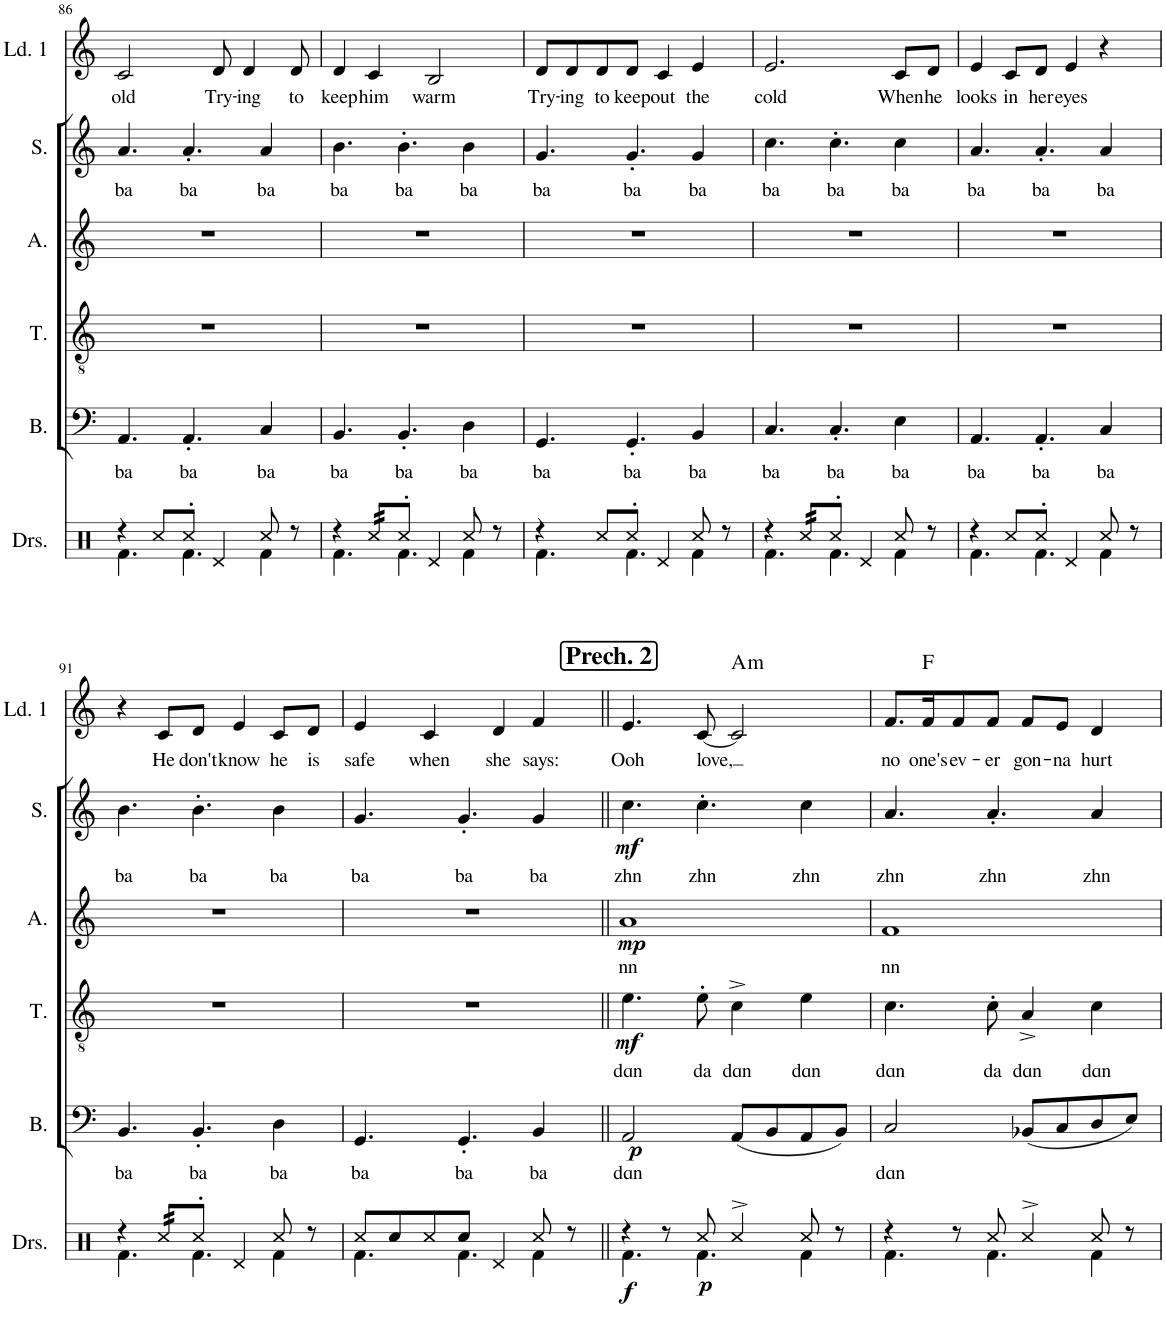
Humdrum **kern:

**kern	**dynam	**kern	**text	**dynam	**kern	**text	**dynam	**kern	**text	**dynam	**kern	**text	**dynam	**kern	**text	**harte
*part6	*part6	*part5	*part5	*part5	*part4	*part4	*part4	*part3	*part3	*part3	*part2	*part2	*part2	*part1	*part1	*part1
*staff6	*staff6	*staff5	*staff5	*staff5	*staff4	*staff4	*staff4	*staff3	*staff3	*staff3	*staff2	*staff2	*staff2	*staff1	*staff1	*
*I"Drumset	*	*I"Bass	*	*	*I"Tenor	*	*	*I"Alto	*	*	*I"Soprano	*	*	*I"Lead 1	*	*
*I'Drs.	*	*I'B.	*	*	*I'T.	*	*	*I'A.	*	*	*I'S.	*	*	*I'Ld. 1	*	*
!!LO:PB:g=z
*clefX	*	*clefF4	*	*	*clefGv2	*	*	*clefG2	*	*	*clefG2	*	*	*clefG2	*	*
*k[]	*	*k[]	*	*	*k[]	*	*	*k[]	*	*	*k[]	*	*	*k[]	*	*
*M2/2	*	*M2/2	*	*	*M2/2	*	*	*M2/2	*	*	*M2/2	*	*	*M2/2	*	*
*met(c|)	*	*met(c|)	*	*	*met(c|)	*	*	*met(c|)	*	*	*met(c|)	*	*	*met(c|)	*	*
=86	=86	=86	=86	=86	=86	=86	=86	=86	=86	=86	=86	=86	=86	=86	=86	=86
*^	*	*	*	*	*	*	*	*	*	*	*	*	*	*	*	*
!	!	!	!	!LO:LY:b	!	!	!	!	!	!	!	!	!LO:LY:b	!	!	!LO:LY:b	!
4r	4.Rf\	.	4.AA/	ba	.	1r	.	.	1r	.	.	4.a/	ba	.	2c/	old	.
8Rcc/L	.	.	.	.	.	.	.	.	.	.	.	.	.	.	.	.	.
!	!	!	!	!LO:LY:b	!	!	!	!	!	!	!	!	!LO:LY:b	!	!	!	!
8Rcc'/J	4.Rf\	.	4.AA'/	ba	.	.	.	.	.	.	.	4.a'/	ba	.	.	.	.
!	!	!	!	!	!	!	!	!	!	!	!	!	!	!	!	!LO:LY:b	!
4Rd/	.	.	.	.	.	.	.	.	.	.	.	.	.	.	8d/	Try-	.
!	!	!	!	!	!	!	!	!	!	!	!	!	!	!	!	!LO:LY:b	!
.	.	.	.	.	.	.	.	.	.	.	.	.	.	.	4d/	-ing	.
!	!	!	!	!LO:LY:b	!	!	!	!	!	!	!	!	!LO:LY:b	!	!	!	!
8Rcc/	4Rf\	.	4C/	ba	.	.	.	.	.	.	.	4a/	ba	.	.	.	.
!	!	!	!	!	!	!	!	!	!	!	!	!	!	!	!	!LO:LY:b	!
8r	.	.	.	.	.	.	.	.	.	.	.	.	.	.	8d/	to	.
=87	=87	=87	=87	=87	=87	=87	=87	=87	=87	=87	=87	=87	=87	=87	=87	=87	=87
!	!	!	!	!LO:LY:b	!	!	!	!	!	!	!	!	!LO:LY:b	!	!	!LO:LY:b	!
4r	4.Rf\	.	4.BB/	ba	.	1r	.	.	1r	.	.	4.b\	ba	.	4d/	keep	.
!	!	!	!	!	!	!	!	!	!	!	!	!	!	!	!	!LO:LY:b	!
*tremolo	*	*	*	*	*	*	*	*	*	*	*	*	*	*	*	*	*
32Rcc/LLL	.	.	.	.	.	.	.	.	.	.	.	.	.	.	4c/	him	.
32Rcc/	.	.	.	.	.	.	.	.	.	.	.	.	.	.	.	.	.
32Rcc/	.	.	.	.	.	.	.	.	.	.	.	.	.	.	.	.	.
32Rcc/	.	.	.	.	.	.	.	.	.	.	.	.	.	.	.	.	.
*Xtremolo	*	*	*	*	*	*	*	*	*	*	*	*	*	*	*	*	*
!	!	!	!	!LO:LY:b	!	!	!	!	!	!	!	!	!LO:LY:b	!	!	!	!
8Rcc'/J	4.Rf\	.	4.BB'/	ba	.	.	.	.	.	.	.	4.b'\	ba	.	.	.	.
!	!	!	!	!	!	!	!	!	!	!	!	!	!	!	!	!LO:LY:b	!
4Rd/	.	.	.	.	.	.	.	.	.	.	.	.	.	.	2B/	warm	.
!	!	!	!	!LO:LY:b	!	!	!	!	!	!	!	!	!LO:LY:b	!	!	!	!
8Rcc/	4Rf\	.	4D\	ba	.	.	.	.	.	.	.	4b\	ba	.	.	.	.
8r	.	.	.	.	.	.	.	.	.	.	.	.	.	.	.	.	.
=88	=88	=88	=88	=88	=88	=88	=88	=88	=88	=88	=88	=88	=88	=88	=88	=88	=88
!	!	!	!	!LO:LY:b	!	!	!	!	!	!	!	!	!LO:LY:b	!	!	!LO:LY:b	!
4r	4.Rf\	.	4.GG/	ba	.	1r	.	.	1r	.	.	4.g/	ba	.	8d/L	Try-	.
!	!	!	!	!	!	!	!	!	!	!	!	!	!	!	!	!LO:LY:b	!
.	.	.	.	.	.	.	.	.	.	.	.	.	.	.	8d/	-ing	.
!	!	!	!	!	!	!	!	!	!	!	!	!	!	!	!	!LO:LY:b	!
8Rcc/L	.	.	.	.	.	.	.	.	.	.	.	.	.	.	8d/	to	.
!	!	!	!	!LO:LY:b	!	!	!	!	!	!	!	!	!LO:LY:b	!	!	!LO:LY:b	!
8Rcc'/J	4.Rf\	.	4.GG'/	ba	.	.	.	.	.	.	.	4.g'/	ba	.	8d/J	keep	.
!	!	!	!	!	!	!	!	!	!	!	!	!	!	!	!	!LO:LY:b	!
4Rd/	.	.	.	.	.	.	.	.	.	.	.	.	.	.	4c/	out	.
!	!	!	!	!LO:LY:b	!	!	!	!	!	!	!	!	!LO:LY:b	!	!	!LO:LY:b	!
8Rcc/	4Rf\	.	4BB/	ba	.	.	.	.	.	.	.	4g/	ba	.	4e/	the	.
8r	.	.	.	.	.	.	.	.	.	.	.	.	.	.	.	.	.
=89	=89	=89	=89	=89	=89	=89	=89	=89	=89	=89	=89	=89	=89	=89	=89	=89	=89
!	!	!	!	!LO:LY:b	!	!	!	!	!	!	!	!	!LO:LY:b	!	!	!LO:LY:b	!
4r	4.Rf\	.	4.C/	ba	.	1r	.	.	1r	.	.	4.cc\	ba	.	2.e/	cold	.
*tremolo	*	*	*	*	*	*	*	*	*	*	*	*	*	*	*	*	*
32Rcc/LLL	.	.	.	.	.	.	.	.	.	.	.	.	.	.	.	.	.
32Rcc/	.	.	.	.	.	.	.	.	.	.	.	.	.	.	.	.	.
32Rcc/	.	.	.	.	.	.	.	.	.	.	.	.	.	.	.	.	.
32Rcc/	.	.	.	.	.	.	.	.	.	.	.	.	.	.	.	.	.
*Xtremolo	*	*	*	*	*	*	*	*	*	*	*	*	*	*	*	*	*
!	!	!	!	!LO:LY:b	!	!	!	!	!	!	!	!	!LO:LY:b	!	!	!	!
8Rcc'/J	4.Rf\	.	4.C'/	ba	.	.	.	.	.	.	.	4.cc'\	ba	.	.	.	.
4Rd/	.	.	.	.	.	.	.	.	.	.	.	.	.	.	.	.	.
!	!	!	!	!LO:LY:b	!	!	!	!	!	!	!	!	!LO:LY:b	!	!	!LO:LY:b	!
8Rcc/	4Rf\	.	4E\	ba	.	.	.	.	.	.	.	4cc\	ba	.	8c/L	When	.
!	!	!	!	!	!	!	!	!	!	!	!	!	!	!	!	!LO:LY:b	!
8r	.	.	.	.	.	.	.	.	.	.	.	.	.	.	8d/J	he	.
=90	=90	=90	=90	=90	=90	=90	=90	=90	=90	=90	=90	=90	=90	=90	=90	=90	=90
!	!	!	!	!LO:LY:b	!	!	!	!	!	!	!	!	!LO:LY:b	!	!	!LO:LY:b	!
4r	4.Rf\	.	4.AA/	ba	.	1r	.	.	1r	.	.	4.a/	ba	.	4e/	looks	.
!	!	!	!	!	!	!	!	!	!	!	!	!	!	!	!	!LO:LY:b	!
8Rcc/L	.	.	.	.	.	.	.	.	.	.	.	.	.	.	8c/L	in	.
!	!	!	!	!LO:LY:b	!	!	!	!	!	!	!	!	!LO:LY:b	!	!	!LO:LY:b	!
8Rcc'/J	4.Rf\	.	4.AA'/	ba	.	.	.	.	.	.	.	4.a'/	ba	.	8d/J	her	.
!	!	!	!	!	!	!	!	!	!	!	!	!	!	!	!	!LO:LY:b	!
4Rd/	.	.	.	.	.	.	.	.	.	.	.	.	.	.	4e/	eyes	.
!	!	!	!	!LO:LY:b	!	!	!	!	!	!	!	!	!LO:LY:b	!	!	!	!
8Rcc/	4Rf\	.	4C/	ba	.	.	.	.	.	.	.	4a/	ba	.	4r	.	.
8r	.	.	.	.	.	.	.	.	.	.	.	.	.	.	.	.	.
!!LO:LB:g=z
=91	=91	=91	=91	=91	=91	=91	=91	=91	=91	=91	=91	=91	=91	=91	=91	=91	=91
!	!	!	!	!LO:LY:b	!	!	!	!	!	!	!	!	!LO:LY:b	!	!	!	!
4r	4.Rf\	.	4.BB/	ba	.	1r	.	.	1r	.	.	4.b\	ba	.	4r	.	.
!	!	!	!	!	!	!	!	!	!	!	!	!	!	!	!	!LO:LY:b	!
*tremolo	*	*	*	*	*	*	*	*	*	*	*	*	*	*	*	*	*
32Rcc/LLL	.	.	.	.	.	.	.	.	.	.	.	.	.	.	8c/L	He	.
32Rcc/	.	.	.	.	.	.	.	.	.	.	.	.	.	.	.	.	.
32Rcc/	.	.	.	.	.	.	.	.	.	.	.	.	.	.	.	.	.
32Rcc/	.	.	.	.	.	.	.	.	.	.	.	.	.	.	.	.	.
*Xtremolo	*	*	*	*	*	*	*	*	*	*	*	*	*	*	*	*	*
!	!	!	!	!LO:LY:b	!	!	!	!	!	!	!	!	!LO:LY:b	!	!	!LO:LY:b	!
8Rcc'/J	4.Rf\	.	4.BB'/	ba	.	.	.	.	.	.	.	4.b'\	ba	.	8d/J	don't	.
!	!	!	!	!	!	!	!	!	!	!	!	!	!	!	!	!LO:LY:b	!
4Rd/	.	.	.	.	.	.	.	.	.	.	.	.	.	.	4e/	know	.
!	!	!	!	!LO:LY:b	!	!	!	!	!	!	!	!	!LO:LY:b	!	!	!LO:LY:b	!
8Rcc/	4Rf\	.	4D\	ba	.	.	.	.	.	.	.	4b\	ba	.	8c/L	he	.
!	!	!	!	!	!	!	!	!	!	!	!	!	!	!	!	!LO:LY:b	!
8r	.	.	.	.	.	.	.	.	.	.	.	.	.	.	8d/J	is	.
=92	=92	=92	=92	=92	=92	=92	=92	=92	=92	=92	=92	=92	=92	=92	=92	=92	=92
!	!	!	!	!LO:LY:b	!	!	!	!	!	!	!	!	!LO:LY:b	!	!	!LO:LY:b	!
8Rcc/L	4.Rf\	.	4.GG/	ba	.	1r	.	.	1r	.	.	4.g/	ba	.	4e/	safe	.
8Rcc/	.	.	.	.	.	.	.	.	.	.	.	.	.	.	.	.	.
!	!	!	!	!	!	!	!	!	!	!	!	!	!	!	!	!LO:LY:b	!
8Rcc/	.	.	.	.	.	.	.	.	.	.	.	.	.	.	4c/	when	.
!	!	!	!	!LO:LY:b	!	!	!	!	!	!	!	!	!LO:LY:b	!	!	!	!
8Rcc/J	4.Rf\	.	4.GG'/	ba	.	.	.	.	.	.	.	4.g'/	ba	.	.	.	.
!	!	!	!	!	!	!	!	!	!	!	!	!	!	!	!	!LO:LY:b	!
4Rd/	.	.	.	.	.	.	.	.	.	.	.	.	.	.	4d/	she	.
!	!	!	!	!LO:LY:b	!	!	!	!	!	!	!	!	!LO:LY:b	!	!	!LO:LY:b	!
8Rcc/	4Rf\	.	4BB/	ba	.	.	.	.	.	.	.	4g/	ba	.	4f/	says:	.
8r	.	.	.	.	.	.	.	.	.	.	.	.	.	.	.	.	.
!!LO:REH:place=s1:a:B:cj:fs=14:t=Prech. 2
=93||	=93||	=93||	=93||	=93||	=93||	=93||	=93||	=93||	=93||	=93||	=93||	=93||	=93||	=93||	=93||	=93||	=93||
!	!	!LO:DY:b	!	!LO:LY:b	!LO:DY:b	!	!LO:LY:b	!LO:DY:b	!	!LO:LY:b	!LO:DY:b	!	!LO:LY:b	!LO:DY:b	!	!LO:LY:b	!
4r	4.Rf\	f	2AA/	dɑn	p	4.e\	dɑn	mf	1a	nn	mp	4.cc\	zhn	mf	4.e/	Ooh	.
8r	.	.	.	.	.	.	.	.	.	.	.	.	.	.	.	.	.
!	!	!LO:DY:b	!	!	!	!	!LO:LY:b	!	!	!	!	!	!LO:LY:b	!	!	!LO:LY:b	!
8Rcc/	4.Rf\	p	.	.	.	8e'\	da	.	.	.	.	4.cc'\	zhn	.	[8c/	love,	.
!	!	!	!	!	!	!	!LO:LY:b	!	!	!	!	!	!	!	!	!	!LO:H:kt=m
4Rcc^/	.	.	(8AA/L	.	.	4c^\	dɑn	.	.	.	.	.	.	.	2c/]	.	A:min
.	.	.	8BB/	.	.	.	.	.	.	.	.	.	.	.	.	.	.
!	!	!	!	!	!	!	!LO:LY:b	!	!	!	!	!	!LO:LY:b	!	!	!	!
8Rcc/	4Rf\	.	8AA/	.	.	4e\	dɑn	.	.	.	.	4cc\	zhn	.	.	.	.
8r	.	.	8BB/J)	.	.	.	.	.	.	.	.	.	.	.	.	.	.
=94	=94	=94	=94	=94	=94	=94	=94	=94	=94	=94	=94	=94	=94	=94	=94	=94	=94
!	!	!	!	!LO:LY:b	!	!	!LO:LY:b	!	!	!LO:LY:b	!	!	!LO:LY:b	!	!	!LO:LY:b	!
4r	4.Rf\	.	2C/	dɑn	.	4.c\	dɑn	.	1f	nn	.	4.a/	zhn	.	8.f/L	no	.
!	!	!	!	!	!	!	!	!	!	!	!	!	!	!	!	!LO:LY:b	!
.	.	.	.	.	.	.	.	.	.	.	.	.	.	.	16f/K	one's	F:maj
!	!	!	!	!	!	!	!	!	!	!	!	!	!	!	!	!LO:LY:b	!
8r	.	.	.	.	.	.	.	.	.	.	.	.	.	.	8f/	ev-	.
!	!	!	!	!	!	!	!LO:LY:b	!	!	!	!	!	!LO:LY:b	!	!	!LO:LY:b	!
8Rcc/	4.Rf\	.	.	.	.	8c'\	da	.	.	.	.	4.a'/	zhn	.	8f/J	-er	.
!	!	!	!	!	!	!	!LO:LY:b	!	!	!	!	!	!	!	!	!LO:LY:b	!
4Rcc^/	.	.	(8BB-X/L	.	.	4A^/	dɑn	.	.	.	.	.	.	.	8f/L	gon-	.
!	!	!	!	!	!	!	!	!	!	!	!	!	!	!	!	!LO:LY:b	!
.	.	.	8C/	.	.	.	.	.	.	.	.	.	.	.	8e/J	-na	.
!	!	!	!	!	!	!	!LO:LY:b	!	!	!	!	!	!LO:LY:b	!	!	!LO:LY:b	!
8Rcc/	4Rf\	.	8D/	.	.	4c\	dɑn	.	.	.	.	4a/	zhn	.	4d/	hurt	.
8r	.	.	8E/J)	.	.	.	.	.	.	.	.	.	.	.	.	.	.
*v	*v	*	*	*	*	*	*	*	*	*	*	*	*	*	*	*	*
=	=	=	=	=	=	=	=	=	=	=	=	=	=	=	=	=
*-	*-	*-	*-	*-	*-	*-	*-	*-	*-	*-	*-	*-	*-	*-	*-	*-
